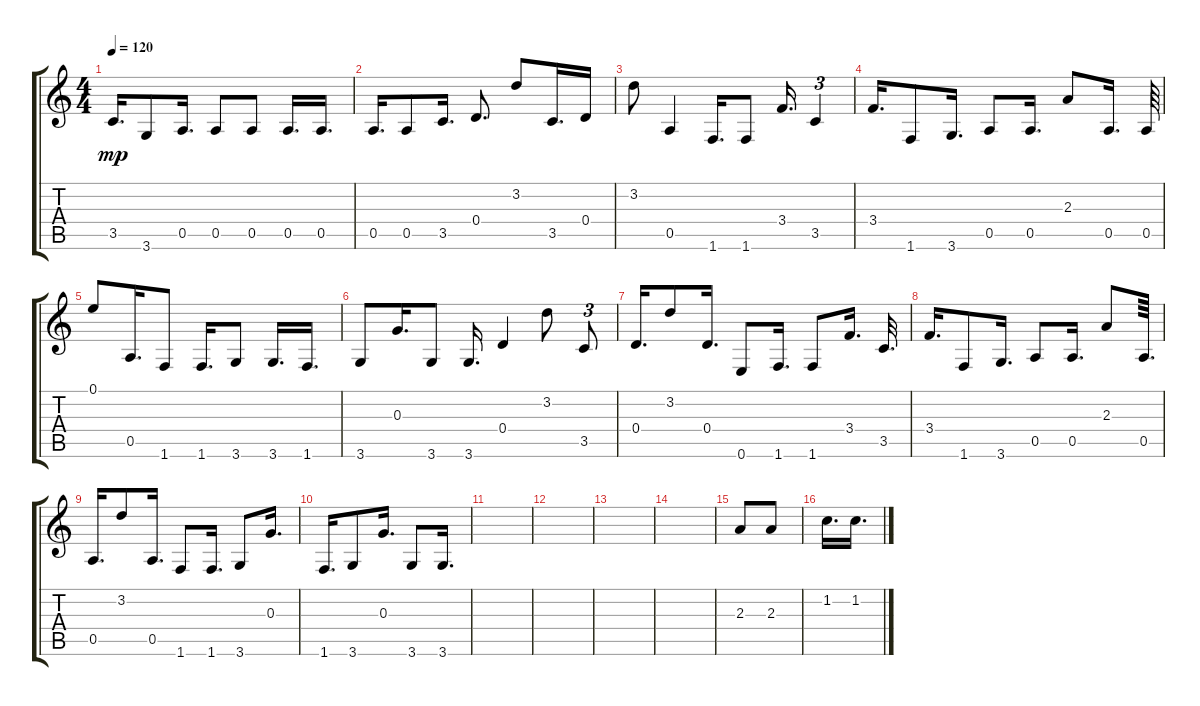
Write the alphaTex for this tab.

\track "" {instrument acousticguitarnylon}
\staff {score tabs}
\tuning (E4 B3 G3 D3 A2 E2) {hide}
\ts (4 4)
\tempo 120
\clef g2
\ks c
3.5.16{d dy mp} 3.6.8 0.5.16{d} 0.5.8 0.5.8 0.5.16{d} 0.5.16{d} |
0.5.16{d} 0.5.8 3.5.16{d} 0.4.8{d} 3.2.8 3.5.16{d} 0.4.16 |
3.2.8 0.5.4 1.6.16{d} 1.6.8 3.4.16{d} 3.5.4{tu (3 2)} |
3.4.16{d} 1.6.8 3.6.16{d} 0.5.8 0.5.16{d} 2.3.8 0.5.16{d} 0.5.64 |
0.1.8 0.5.16{d} 1.6.8 1.6.16{d} 3.6.8 3.6.16{d} 1.6.16{d} |
3.6.8 0.3.16{d} 3.6.8 3.6.16{d} 0.4.4 3.2.8 3.5.8{tu (3 2)} |
0.4.16{d} 3.2.8 0.4.16{d} 0.6.8 1.6.16{d} 1.6.8 3.4.16{d} 3.5.32{d} |
3.4.16{d} 1.6.8 3.6.16{d} 0.5.8 0.5.16{d} 2.3.8 0.5.64{d} |
0.5.16{d} 3.2.8 0.5.16{d} 1.6.8 1.6.16{d} 3.6.8 0.3.16{d} |
1.6.16{d} 3.6.8 0.3.16{d} 3.6.8 3.6.16{d} |
|
|
|
|
2.3.8 2.3.8 |
1.2.16{d} 1.2.16{d}
